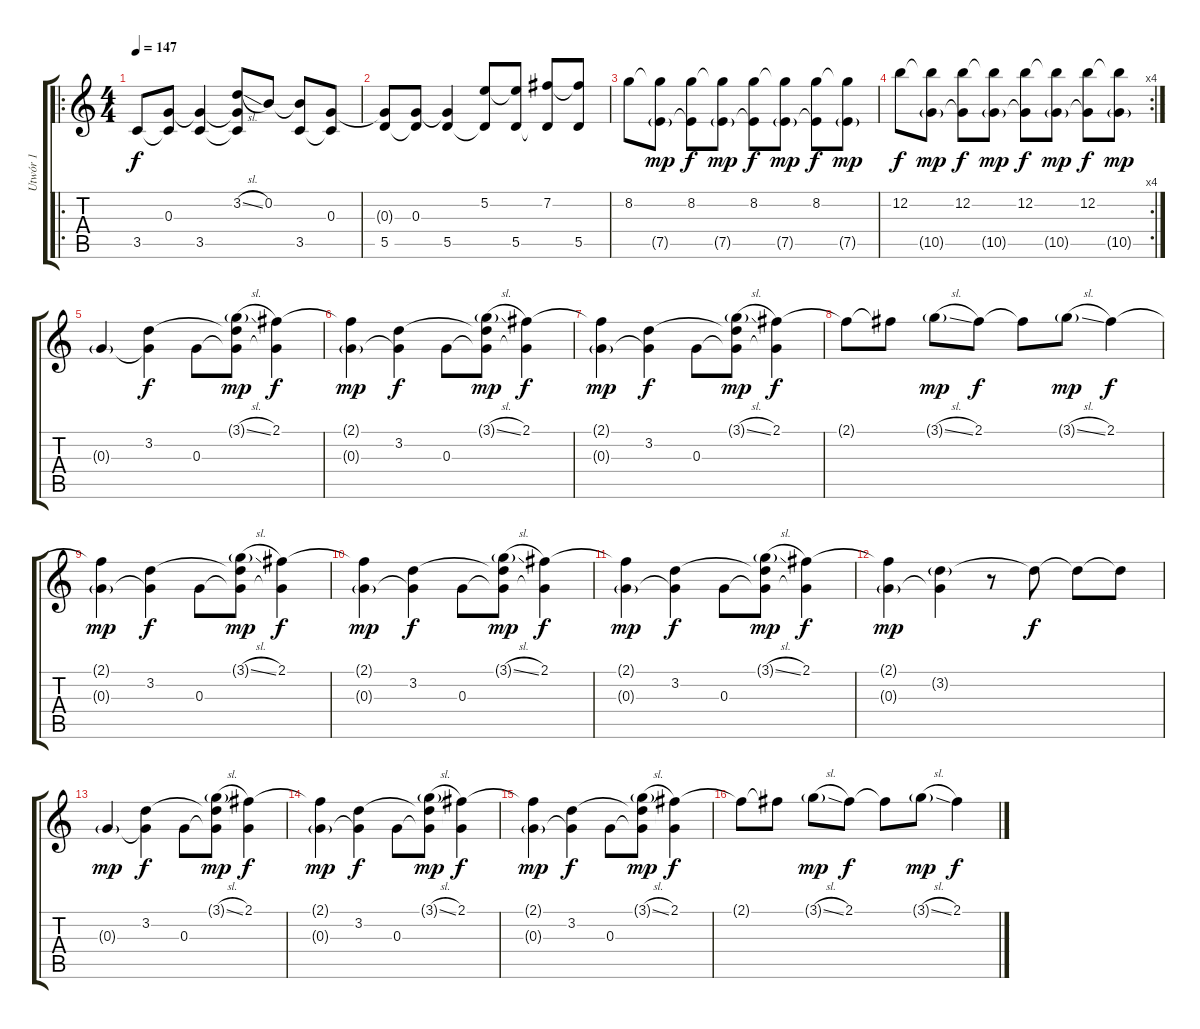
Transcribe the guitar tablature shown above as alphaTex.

\track ("Utwór 1" "Utwór 1") {instrument acousticguitarsteel}
\staff {score tabs}
\tuning (E4 B3 G3 D3 A2 E2) {hide}
\ro
\ts (4 4)
\tempo 147
\clef g2
\ks c
3.5.8{dy f instrument acousticguitarsteel} (0.3 3.5{t}).8 (0.3{t} 3.5).4 (3.2{sl} 0.3{t} 3.5{t}).8 0.2.8 (0.2{t} 3.5).8 (0.3 3.5{t}).8 |
(0.3{t} 5.5).8 (0.3 5.5{t}).8 (0.3{t} 5.5).4 (5.2 5.5{t}).8 (5.2{t} 5.5).8 (7.2 5.5{t}).8 (7.2{t} 5.5).8 |
8.2.8 (8.2{t} 7.5{g}).8{dy mp} (8.2 7.5{t}).8{dy f} (8.2{t} 7.5{g}).8{dy mp} (8.2 7.5{t}).8{dy f} (8.2{t} 7.5{g}).8{dy mp} (8.2 7.5{t}).8{dy f} (8.2{t} 7.5{g}).8{dy mp} |
\rc 4
12.2.8{dy f} (12.2{t} 10.5{g}).8{dy mp} (12.2 10.5{t}).8{dy f} (12.2{t} 10.5{g}).8{dy mp} (12.2 10.5{t}).8{dy f} (12.2{t} 10.5{g}).8{dy mp} (12.2 10.5{t}).8{dy f} (12.2{t} 10.5{g}).8{dy mp} |
0.3{g}.4 (3.2 0.3{t}).4{dy f} 0.3.8 (3.1{sl g} 3.2{t} 0.3{t}).8{dy mp} (2.1 0.3{t}).4{dy f} |
(2.1{t} 0.3{g}).4{dy mp} (3.2 0.3{t}).4{dy f} 0.3.8 (3.1{sl g} 3.2{t} 0.3{t}).8{dy mp} (2.1 0.3{t}).4{dy f} |
(2.1{t} 0.3{g}).4{dy mp} (3.2 0.3{t}).4{dy f} 0.3.8 (3.1{sl g} 3.2{t} 0.3{t}).8{dy mp} (2.1 0.3{t}).4{dy f} |
2.1{t}.8 2.1{t}.8 3.1{sl g}.8{dy mp} 2.1.8{dy f} 2.1{t}.8 3.1{sl g}.8{dy mp} 2.1.4{dy f} |
(2.1{t} 0.3{g}).4{dy mp} (3.2 0.3{t}).4{dy f} 0.3.8 (3.1{sl g} 3.2{t} 0.3{t}).8{dy mp} (2.1 0.3{t}).4{dy f} |
(2.1{t} 0.3{g}).4{dy mp} (3.2 0.3{t}).4{dy f} 0.3.8 (3.1{sl g} 3.2{t} 0.3{t}).8{dy mp} (2.1 0.3{t}).4{dy f} |
(2.1{t} 0.3{g}).4{dy mp} (3.2 0.3{t}).4{dy f} 0.3.8 (3.1{sl g} 3.2{t} 0.3{t}).8{dy mp} (2.1 0.3{t}).4{dy f} |
(2.1{t} 0.3{g}).4{dy mp} (3.2{g} 0.3{t}).4 r.8 3.2{t}.8{dy f} 3.2{t}.8 3.2{t}.8 |
0.3{g}.4{dy mp} (3.2 0.3{t}).4{dy f} 0.3.8 (3.1{sl g} 3.2{t} 0.3{t}).8{dy mp} (2.1 0.3{t}).4{dy f} |
(2.1{t} 0.3{g}).4{dy mp} (3.2 0.3{t}).4{dy f} 0.3.8 (3.1{sl g} 3.2{t} 0.3{t}).8{dy mp} (2.1 0.3{t}).4{dy f} |
(2.1{t} 0.3{g}).4{dy mp} (3.2 0.3{t}).4{dy f} 0.3.8 (3.1{sl g} 3.2{t} 0.3{t}).8{dy mp} (2.1 0.3{t}).4{dy f} |
2.1{t}.8 2.1{t}.8 3.1{sl g}.8{dy mp} 2.1.8{dy f} 2.1{t}.8 3.1{sl g}.8{dy mp} 2.1.4{dy f}
